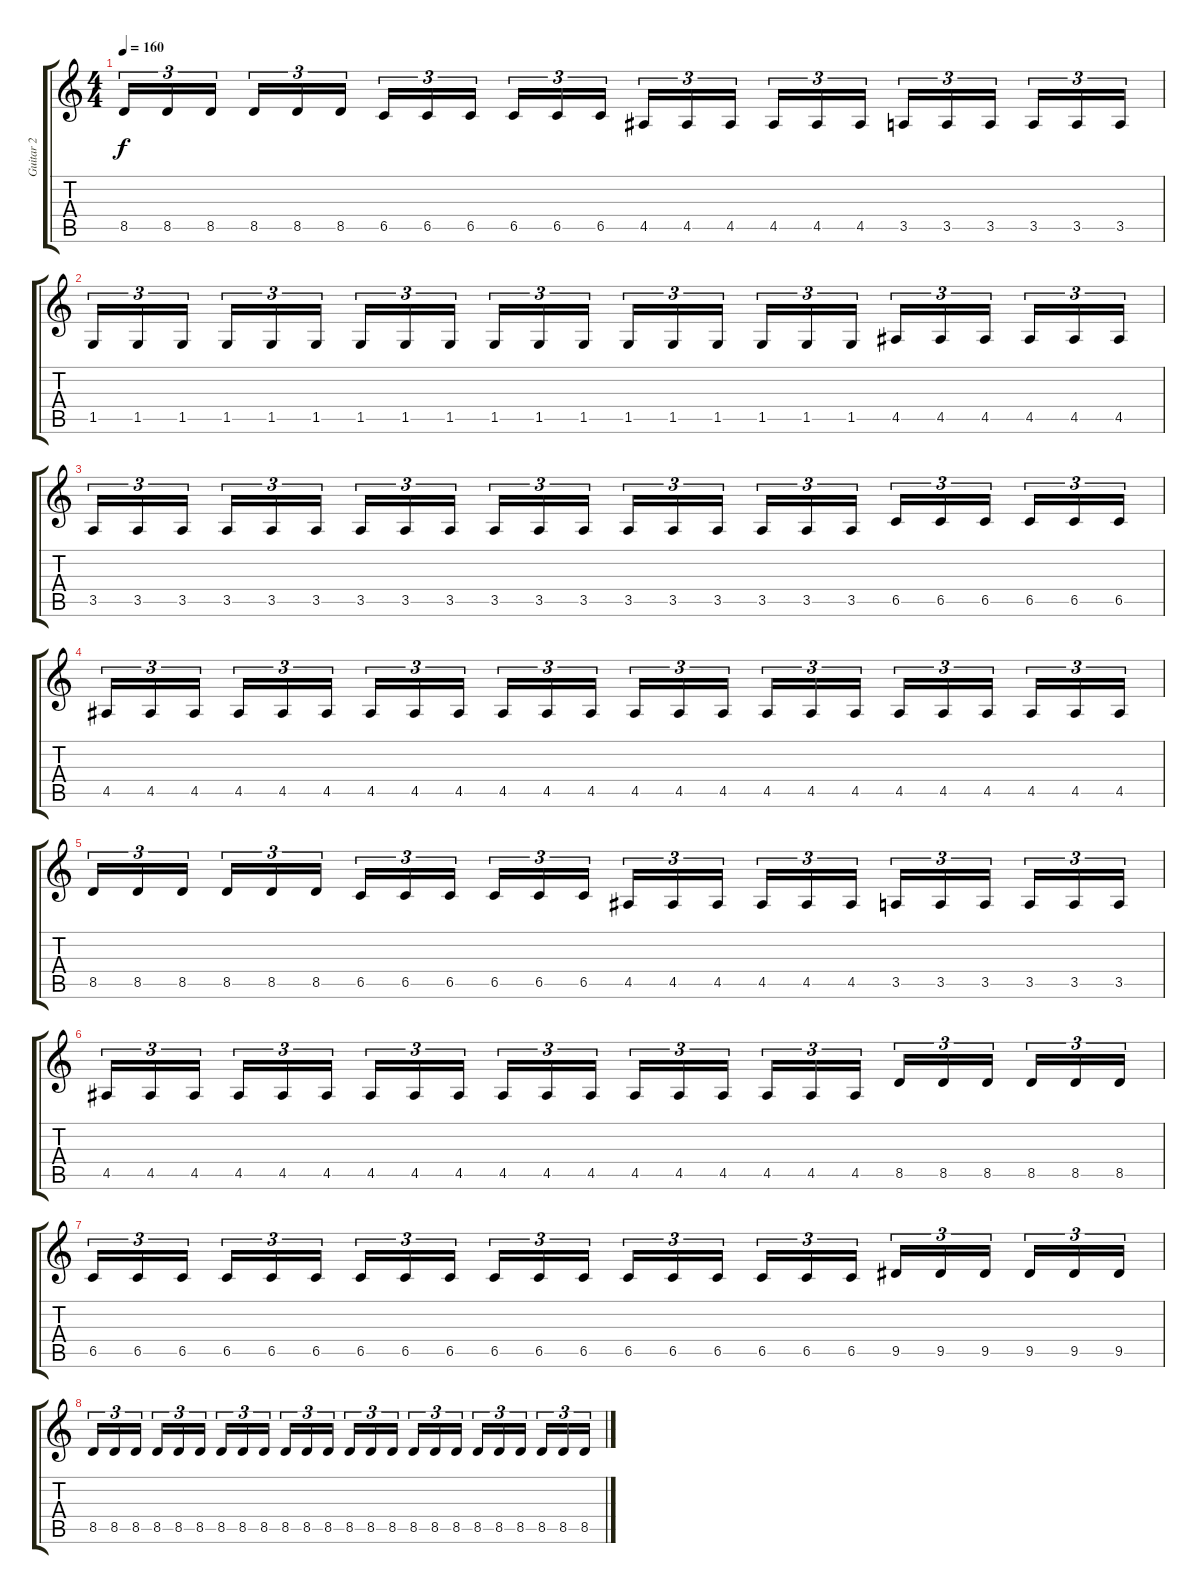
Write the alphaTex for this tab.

\track ("Guitar 2" "Guitar 2") {instrument distortionguitar}
\staff {score tabs}
\tuning (Db4 Ab3 E3 B2 Gb2 B1) {hide}
\ts (4 4)
\tempo 160
\clef g2
\ks c
8.5.16{tu (3 2) dy f} 8.5.16{tu (3 2)} 8.5.16{tu (3 2) beam splitsecondary} 8.5.16{tu (3 2)} 8.5.16{tu (3 2)} 8.5.16{tu (3 2)} 6.5.16{tu (3 2)} 6.5.16{tu (3 2)} 6.5.16{tu (3 2) beam splitsecondary} 6.5.16{tu (3 2)} 6.5.16{tu (3 2)} 6.5.16{tu (3 2)} 4.5.16{tu (3 2)} 4.5.16{tu (3 2)} 4.5.16{tu (3 2) beam splitsecondary} 4.5.16{tu (3 2)} 4.5.16{tu (3 2)} 4.5.16{tu (3 2)} 3.5.16{tu (3 2)} 3.5.16{tu (3 2)} 3.5.16{tu (3 2) beam splitsecondary} 3.5.16{tu (3 2)} 3.5.16{tu (3 2)} 3.5.16{tu (3 2)} |
1.5.16{tu (3 2)} 1.5.16{tu (3 2)} 1.5.16{tu (3 2) beam splitsecondary} 1.5.16{tu (3 2)} 1.5.16{tu (3 2)} 1.5.16{tu (3 2)} 1.5.16{tu (3 2)} 1.5.16{tu (3 2)} 1.5.16{tu (3 2) beam splitsecondary} 1.5.16{tu (3 2)} 1.5.16{tu (3 2)} 1.5.16{tu (3 2)} 1.5.16{tu (3 2)} 1.5.16{tu (3 2)} 1.5.16{tu (3 2) beam splitsecondary} 1.5.16{tu (3 2)} 1.5.16{tu (3 2)} 1.5.16{tu (3 2)} 4.5.16{tu (3 2)} 4.5.16{tu (3 2)} 4.5.16{tu (3 2) beam splitsecondary} 4.5.16{tu (3 2)} 4.5.16{tu (3 2)} 4.5.16{tu (3 2)} |
3.5.16{tu (3 2)} 3.5.16{tu (3 2)} 3.5.16{tu (3 2) beam splitsecondary} 3.5.16{tu (3 2)} 3.5.16{tu (3 2)} 3.5.16{tu (3 2)} 3.5.16{tu (3 2)} 3.5.16{tu (3 2)} 3.5.16{tu (3 2) beam splitsecondary} 3.5.16{tu (3 2)} 3.5.16{tu (3 2)} 3.5.16{tu (3 2)} 3.5.16{tu (3 2)} 3.5.16{tu (3 2)} 3.5.16{tu (3 2) beam splitsecondary} 3.5.16{tu (3 2)} 3.5.16{tu (3 2)} 3.5.16{tu (3 2)} 6.5.16{tu (3 2)} 6.5.16{tu (3 2)} 6.5.16{tu (3 2) beam splitsecondary} 6.5.16{tu (3 2)} 6.5.16{tu (3 2)} 6.5.16{tu (3 2)} |
4.5.16{tu (3 2)} 4.5.16{tu (3 2)} 4.5.16{tu (3 2) beam splitsecondary} 4.5.16{tu (3 2)} 4.5.16{tu (3 2)} 4.5.16{tu (3 2)} 4.5.16{tu (3 2)} 4.5.16{tu (3 2)} 4.5.16{tu (3 2) beam splitsecondary} 4.5.16{tu (3 2)} 4.5.16{tu (3 2)} 4.5.16{tu (3 2)} 4.5.16{tu (3 2)} 4.5.16{tu (3 2)} 4.5.16{tu (3 2) beam splitsecondary} 4.5.16{tu (3 2)} 4.5.16{tu (3 2)} 4.5.16{tu (3 2)} 4.5.16{tu (3 2)} 4.5.16{tu (3 2)} 4.5.16{tu (3 2) beam splitsecondary} 4.5.16{tu (3 2)} 4.5.16{tu (3 2)} 4.5.16{tu (3 2)} |
8.5.16{tu (3 2)} 8.5.16{tu (3 2)} 8.5.16{tu (3 2) beam splitsecondary} 8.5.16{tu (3 2)} 8.5.16{tu (3 2)} 8.5.16{tu (3 2)} 6.5.16{tu (3 2)} 6.5.16{tu (3 2)} 6.5.16{tu (3 2) beam splitsecondary} 6.5.16{tu (3 2)} 6.5.16{tu (3 2)} 6.5.16{tu (3 2)} 4.5.16{tu (3 2)} 4.5.16{tu (3 2)} 4.5.16{tu (3 2) beam splitsecondary} 4.5.16{tu (3 2)} 4.5.16{tu (3 2)} 4.5.16{tu (3 2)} 3.5.16{tu (3 2)} 3.5.16{tu (3 2)} 3.5.16{tu (3 2) beam splitsecondary} 3.5.16{tu (3 2)} 3.5.16{tu (3 2)} 3.5.16{tu (3 2)} |
4.5.16{tu (3 2)} 4.5.16{tu (3 2)} 4.5.16{tu (3 2) beam splitsecondary} 4.5.16{tu (3 2)} 4.5.16{tu (3 2)} 4.5.16{tu (3 2)} 4.5.16{tu (3 2)} 4.5.16{tu (3 2)} 4.5.16{tu (3 2) beam splitsecondary} 4.5.16{tu (3 2)} 4.5.16{tu (3 2)} 4.5.16{tu (3 2)} 4.5.16{tu (3 2)} 4.5.16{tu (3 2)} 4.5.16{tu (3 2) beam splitsecondary} 4.5.16{tu (3 2)} 4.5.16{tu (3 2)} 4.5.16{tu (3 2)} 8.5.16{tu (3 2)} 8.5.16{tu (3 2)} 8.5.16{tu (3 2) beam splitsecondary} 8.5.16{tu (3 2)} 8.5.16{tu (3 2)} 8.5.16{tu (3 2)} |
6.5.16{tu (3 2)} 6.5.16{tu (3 2)} 6.5.16{tu (3 2) beam splitsecondary} 6.5.16{tu (3 2)} 6.5.16{tu (3 2)} 6.5.16{tu (3 2)} 6.5.16{tu (3 2)} 6.5.16{tu (3 2)} 6.5.16{tu (3 2) beam splitsecondary} 6.5.16{tu (3 2)} 6.5.16{tu (3 2)} 6.5.16{tu (3 2)} 6.5.16{tu (3 2)} 6.5.16{tu (3 2)} 6.5.16{tu (3 2) beam splitsecondary} 6.5.16{tu (3 2)} 6.5.16{tu (3 2)} 6.5.16{tu (3 2)} 9.5.16{tu (3 2)} 9.5.16{tu (3 2)} 9.5.16{tu (3 2) beam splitsecondary} 9.5.16{tu (3 2)} 9.5.16{tu (3 2)} 9.5.16{tu (3 2)} |
8.5.16{tu (3 2)} 8.5.16{tu (3 2)} 8.5.16{tu (3 2) beam splitsecondary} 8.5.16{tu (3 2)} 8.5.16{tu (3 2)} 8.5.16{tu (3 2)} 8.5.16{tu (3 2)} 8.5.16{tu (3 2)} 8.5.16{tu (3 2) beam splitsecondary} 8.5.16{tu (3 2)} 8.5.16{tu (3 2)} 8.5.16{tu (3 2)} 8.5.16{tu (3 2)} 8.5.16{tu (3 2)} 8.5.16{tu (3 2) beam splitsecondary} 8.5.16{tu (3 2)} 8.5.16{tu (3 2)} 8.5.16{tu (3 2)} 8.5.16{tu (3 2)} 8.5.16{tu (3 2)} 8.5.16{tu (3 2) beam splitsecondary} 8.5.16{tu (3 2)} 8.5.16{tu (3 2)} 8.5.16{tu (3 2)}
